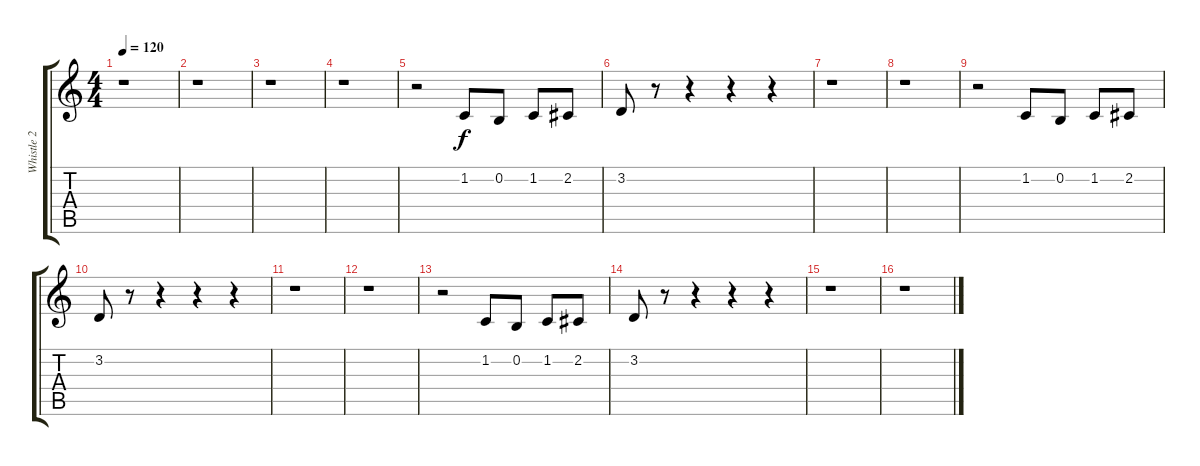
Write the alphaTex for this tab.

\track ("Whistle 2 " "Whistle 2 ") {instrument fiddle}
\staff {score tabs}
\tuning (E4 B3 G3 D3 A2 E2) {hide}
\ts (4 4)
\tempo 120
\clef g2
\ks c
r.1{dy f} |
r.1 |
r.1 |
r.1 |
r.2 1.2.8 0.2.8 1.2.8 2.2.8 |
3.2.8 r.8 r.4 r.4 r.4 |
r.1 |
r.1 |
r.2 1.2.8 0.2.8 1.2.8 2.2.8 |
3.2.8 r.8 r.4 r.4 r.4 |
r.1 |
r.1 |
r.2 1.2.8 0.2.8 1.2.8 2.2.8 |
3.2.8 r.8 r.4 r.4 r.4 |
r.1 |
r.1
